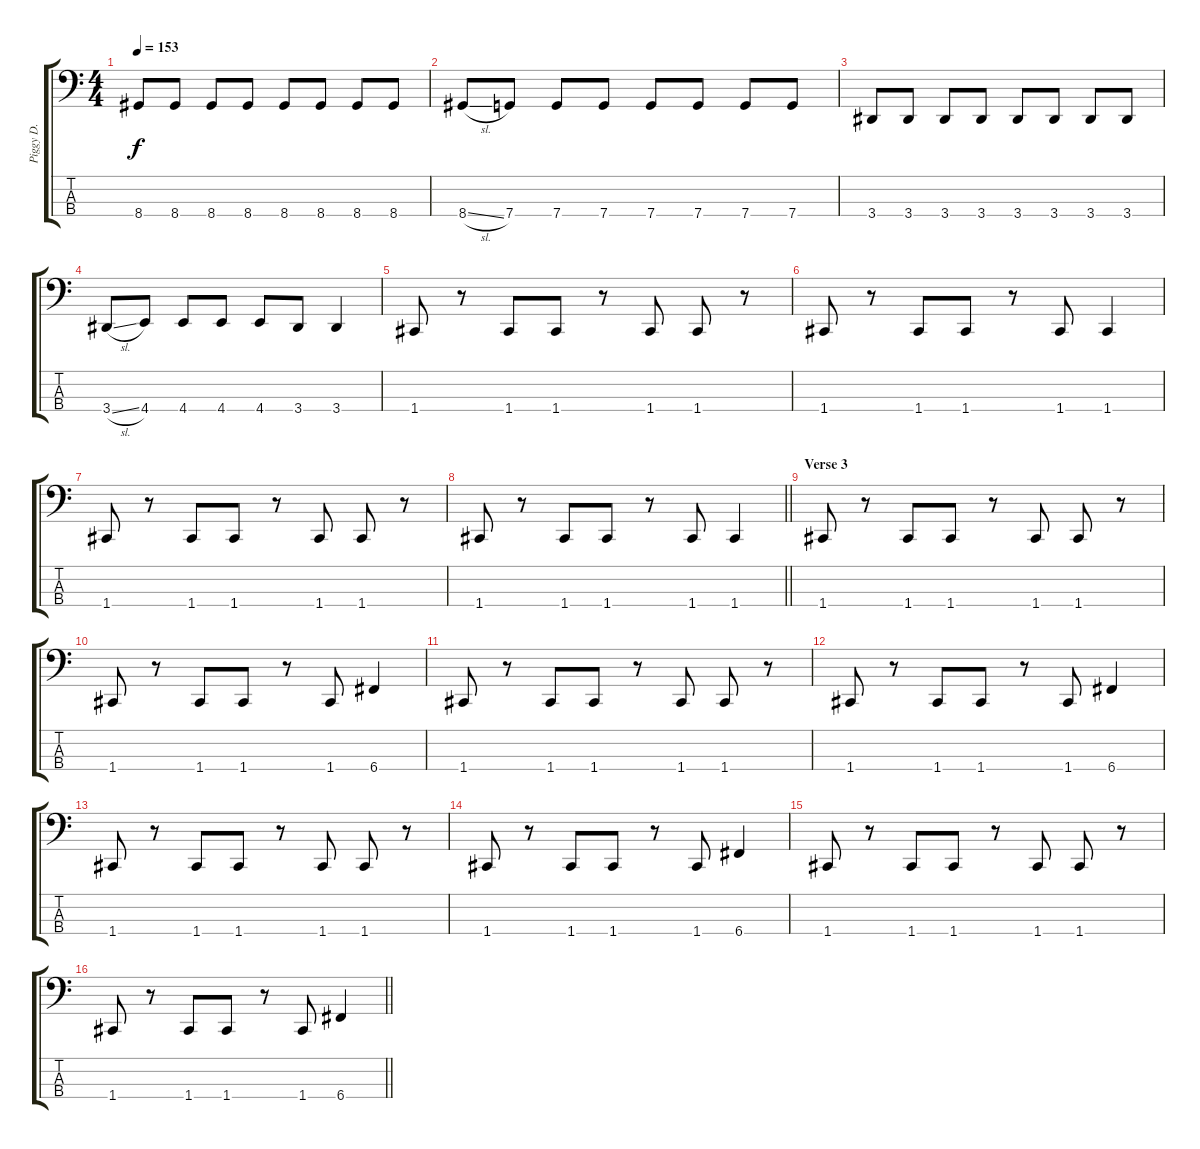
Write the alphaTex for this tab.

\track ("Piggy D." "Piggy D.") {instrument electricbassfinger}
\staff {score tabs}
\tuning (F2 C2 G1 C1) {hide}
\ts (4 4)
\tempo 153
\clef f4
\ks c
8.4.8{dy f} 8.4.8 8.4.8 8.4.8 8.4.8 8.4.8 8.4.8 8.4.8 |
8.4{sl}.8 7.4.8 7.4.8 7.4.8 7.4.8 7.4.8 7.4.8 7.4.8 |
3.4.8 3.4.8 3.4.8 3.4.8 3.4.8 3.4.8 3.4.8 3.4.8 |
3.4{sl}.8 4.4.8 4.4.8 4.4.8 4.4.8 3.4.8 3.4.4 |
1.4.8 r.8 1.4.8 1.4.8 r.8 1.4.8 1.4.8 r.8 |
1.4.8 r.8 1.4.8 1.4.8 r.8 1.4.8 1.4.4 |
1.4.8 r.8 1.4.8 1.4.8 r.8 1.4.8 1.4.8 r.8 |
\barLineRight lightlight
1.4.8 r.8 1.4.8 1.4.8 r.8 1.4.8 1.4.4 |
\section ("" "Verse 3")
1.4.8 r.8 1.4.8 1.4.8 r.8 1.4.8 1.4.8 r.8 |
1.4.8 r.8 1.4.8 1.4.8 r.8 1.4.8 6.4.4 |
1.4.8 r.8 1.4.8 1.4.8 r.8 1.4.8 1.4.8 r.8 |
1.4.8 r.8 1.4.8 1.4.8 r.8 1.4.8 6.4.4 |
1.4.8 r.8 1.4.8 1.4.8 r.8 1.4.8 1.4.8 r.8 |
1.4.8 r.8 1.4.8 1.4.8 r.8 1.4.8 6.4.4 |
1.4.8 r.8 1.4.8 1.4.8 r.8 1.4.8 1.4.8 r.8 |
\barLineRight lightlight
1.4.8 r.8 1.4.8 1.4.8 r.8 1.4.8 6.4.4
